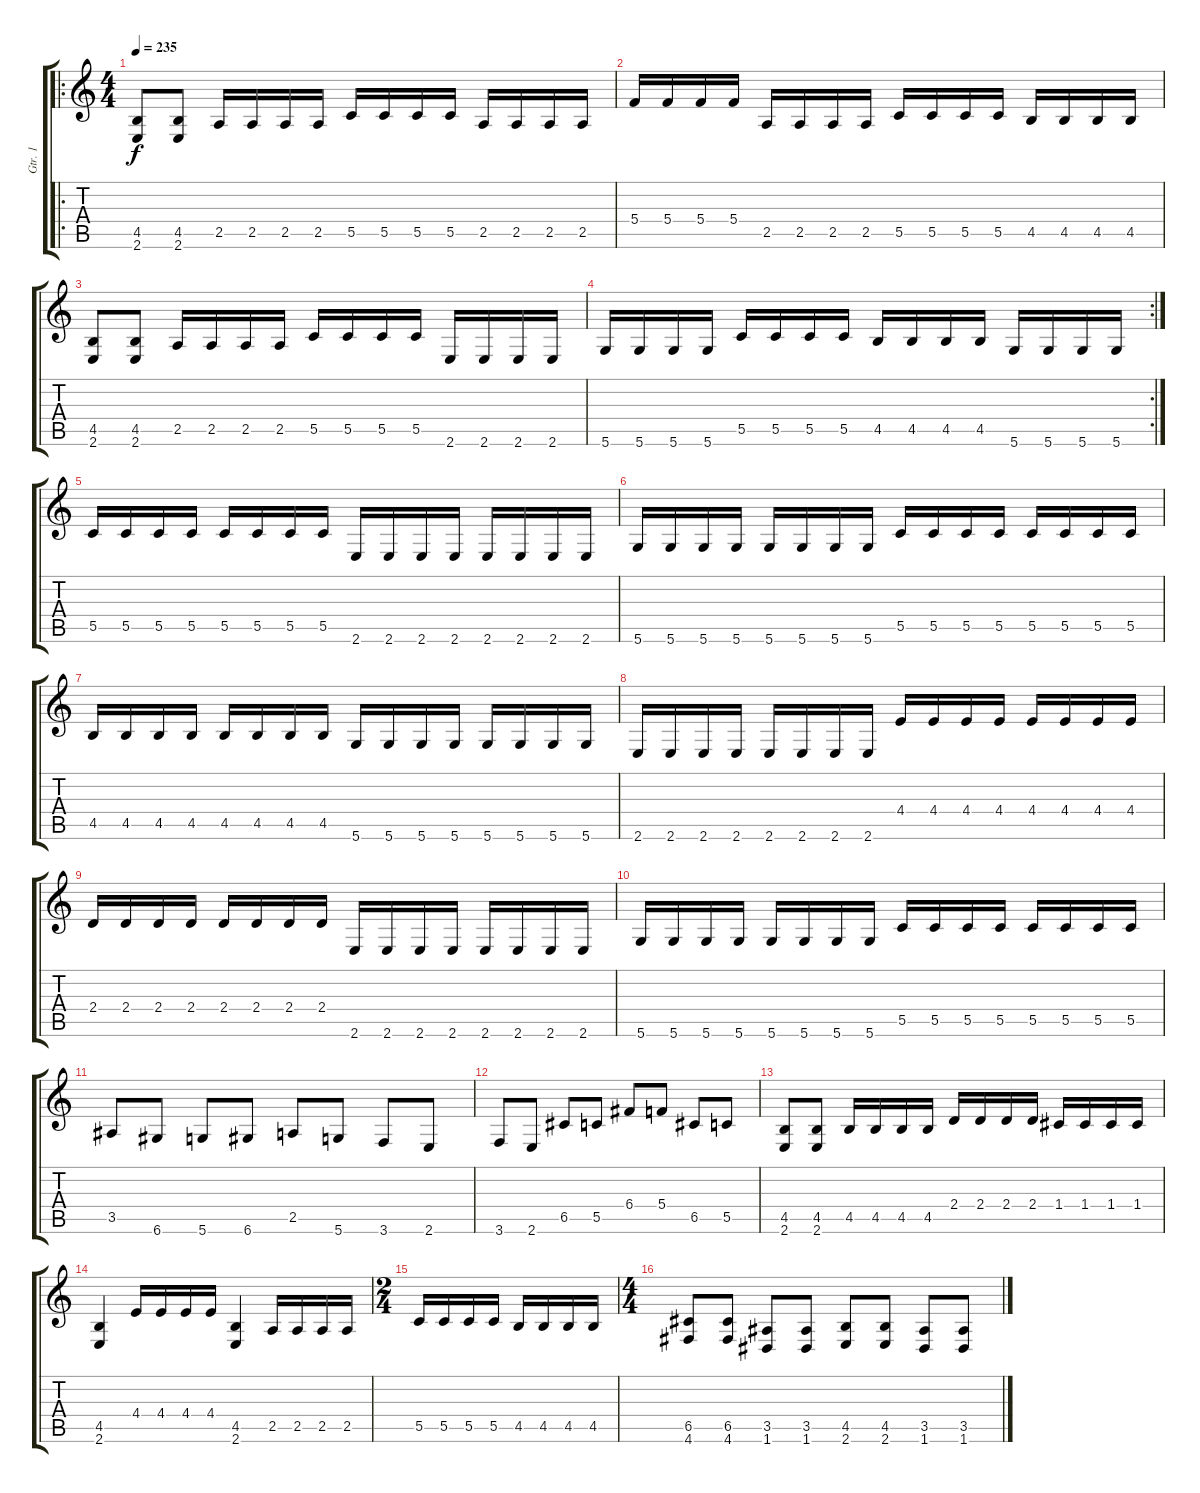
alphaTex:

\track ("Gtr. 1" "Gtr. 1") {instrument distortionguitar}
\staff {score tabs}
\tuning (D4 A3 F3 C3 G2 D2) {hide}
\ro
\ts (4 4)
\tempo 235
\clef g2
\ks c
(4.5 2.6).8{dy f instrument distortionguitar} (4.5 2.6).8 2.5.16 2.5.16 2.5.16 2.5.16 5.5.16 5.5.16 5.5.16 5.5.16 2.5.16 2.5.16 2.5.16 2.5.16 |
5.4.16 5.4.16 5.4.16 5.4.16 2.5.16 2.5.16 2.5.16 2.5.16 5.5.16 5.5.16 5.5.16 5.5.16 4.5.16 4.5.16 4.5.16 4.5.16 |
(4.5 2.6).8 (4.5 2.6).8 2.5.16 2.5.16 2.5.16 2.5.16 5.5.16 5.5.16 5.5.16 5.5.16 2.6.16 2.6.16 2.6.16 2.6.16 |
\rc 2
5.6.16 5.6.16 5.6.16 5.6.16 5.5.16 5.5.16 5.5.16 5.5.16 4.5.16 4.5.16 4.5.16 4.5.16 5.6.16 5.6.16 5.6.16 5.6.16 |
5.5.16 5.5.16 5.5.16 5.5.16 5.5.16 5.5.16 5.5.16 5.5.16 2.6.16 2.6.16 2.6.16 2.6.16 2.6.16 2.6.16 2.6.16 2.6.16 |
5.6.16 5.6.16 5.6.16 5.6.16 5.6.16 5.6.16 5.6.16 5.6.16 5.5.16 5.5.16 5.5.16 5.5.16 5.5.16 5.5.16 5.5.16 5.5.16 |
4.5.16 4.5.16 4.5.16 4.5.16 4.5.16 4.5.16 4.5.16 4.5.16 5.6.16 5.6.16 5.6.16 5.6.16 5.6.16 5.6.16 5.6.16 5.6.16 |
2.6.16 2.6.16 2.6.16 2.6.16 2.6.16 2.6.16 2.6.16 2.6.16 4.4.16 4.4.16 4.4.16 4.4.16 4.4.16 4.4.16 4.4.16 4.4.16 |
2.4.16 2.4.16 2.4.16 2.4.16 2.4.16 2.4.16 2.4.16 2.4.16 2.6.16 2.6.16 2.6.16 2.6.16 2.6.16 2.6.16 2.6.16 2.6.16 |
5.6.16 5.6.16 5.6.16 5.6.16 5.6.16 5.6.16 5.6.16 5.6.16 5.5.16 5.5.16 5.5.16 5.5.16 5.5.16 5.5.16 5.5.16 5.5.16 |
3.5.8 6.6.8 5.6.8 6.6.8 2.5.8 5.6.8 3.6.8 2.6.8 |
3.6.8 2.6.8 6.5.8 5.5.8 6.4.8 5.4.8 6.5.8 5.5.8 |
(4.5 2.6).8 (4.5 2.6).8 4.5.16 4.5.16 4.5.16 4.5.16 2.4.16 2.4.16 2.4.16 2.4.16 1.4.16 1.4.16 1.4.16 1.4.16 |
(4.5 2.6).4 4.4.16 4.4.16 4.4.16 4.4.16 (4.5 2.6).4 2.5.16 2.5.16 2.5.16 2.5.16 |
\ts (2 4)
5.5.16 5.5.16 5.5.16 5.5.16 4.5.16 4.5.16 4.5.16 4.5.16 |
\ts (4 4)
(6.5 4.6).8 (6.5 4.6).8 (3.5 1.6).8 (3.5 1.6).8 (4.5 2.6).8 (4.5 2.6).8 (3.5 1.6).8 (3.5 1.6).8
